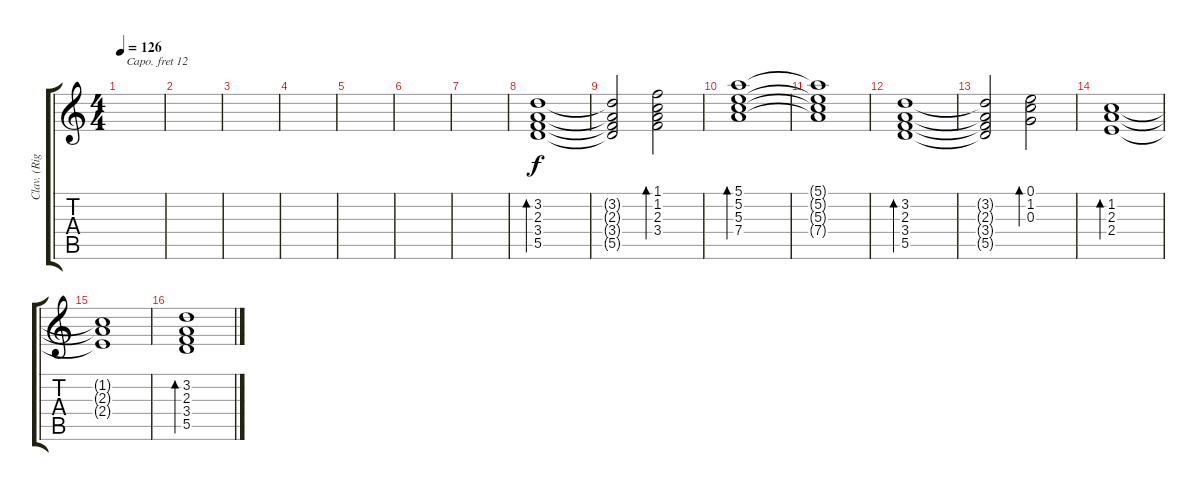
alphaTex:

\track ("Clav. (Right Hand)" "Clav. (Rig") {instrument clavinet}
\staff {score tabs}
\capo 12
\tuning (E4 B3 G3 D3 A2 E2) {hide}
\ts (4 4)
\tempo 126
\clef g2
\ks c
|
|
|
|
|
|
|
(3.2 2.3 3.4 5.5).1{bd 240} |
(3.2{t} 2.3{t} 3.4{t} 5.5{t}).2 (1.1 1.2 2.3 3.4).2{bd 240} |
(5.1 5.2 5.3 7.4).1{bd 240} |
(5.1{t} 5.2{t} 5.3{t} 7.4{t}).1 |
(3.2 2.3 3.4 5.5).1{bd 240} |
(3.2{t} 2.3{t} 3.4{t} 5.5{t}).2 (0.1 1.2 0.3).2{bd 240} |
(1.2 2.3 2.4).1{bd 240} |
(1.2{t} 2.3{t} 2.4{t}).1 |
(3.2 2.3 3.4 5.5).1{bd 240}
